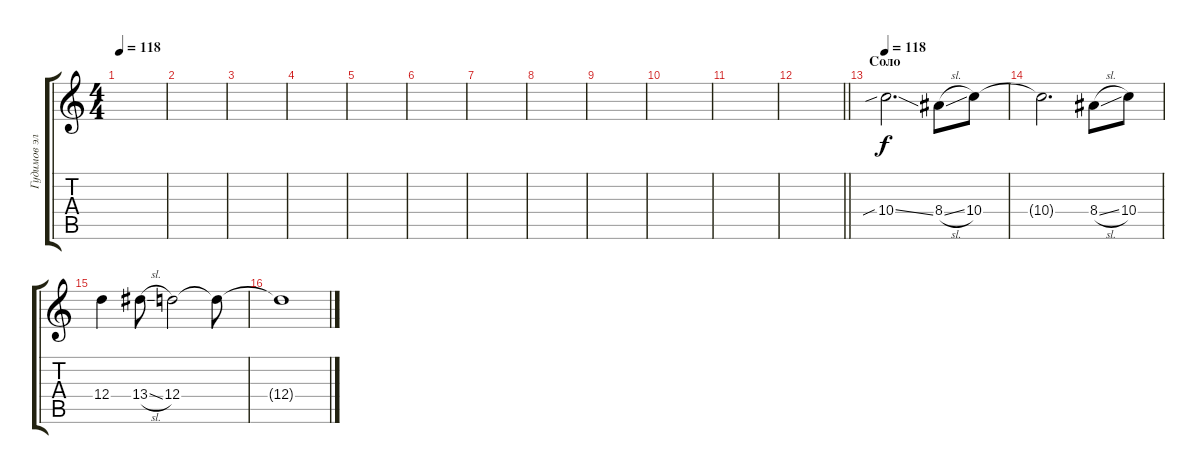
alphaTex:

\track ("Гудимов электро" "Гудимов эл") {instrument distortionguitar}
\staff {score tabs}
\tuning (E4 B3 G3 D3 A2 E2) {hide}
\ts (4 4)
\tempo 118
\clef g2
\ks c
|
|
|
|
|
|
|
|
|
|
|
\barLineRight lightlight
|
\section ("" "Соло")
\tempo 118
10.4{sib ss}.2{d} 8.4{sl}.8 10.4.8 |
10.4{t}.2{d} 8.4{sl}.8 10.4.8 |
12.4.4 13.4{sl}.8 12.4.2 12.4{t}.8 |
12.4{t}.1
